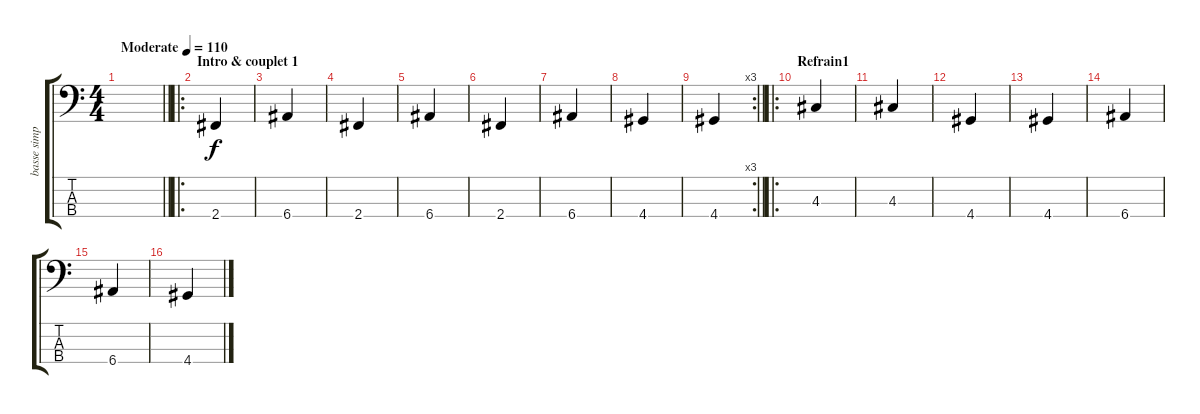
\track ("basse simplifie" "basse simp") {instrument electricbassfinger}
\staff {score tabs}
\tuning (G2 D2 A1 E1) {hide}
\ts (4 4)
\tempo (110 "Moderate")
\clef f4
\barLineRight lightlight
\ks c
|
\ro
\section ("" "Intro & couplet 1")
2.4.4 |
6.4.4 |
2.4.4 |
6.4.4 |
2.4.4 |
6.4.4 |
4.4.4 |
\rc 3
\barLineRight lightlight
4.4.4 |
\ro
\section ("" "Refrain1")
4.3.4 |
4.3.4 |
4.4.4 |
4.4.4 |
6.4.4 |
6.4.4 |
4.4.4
